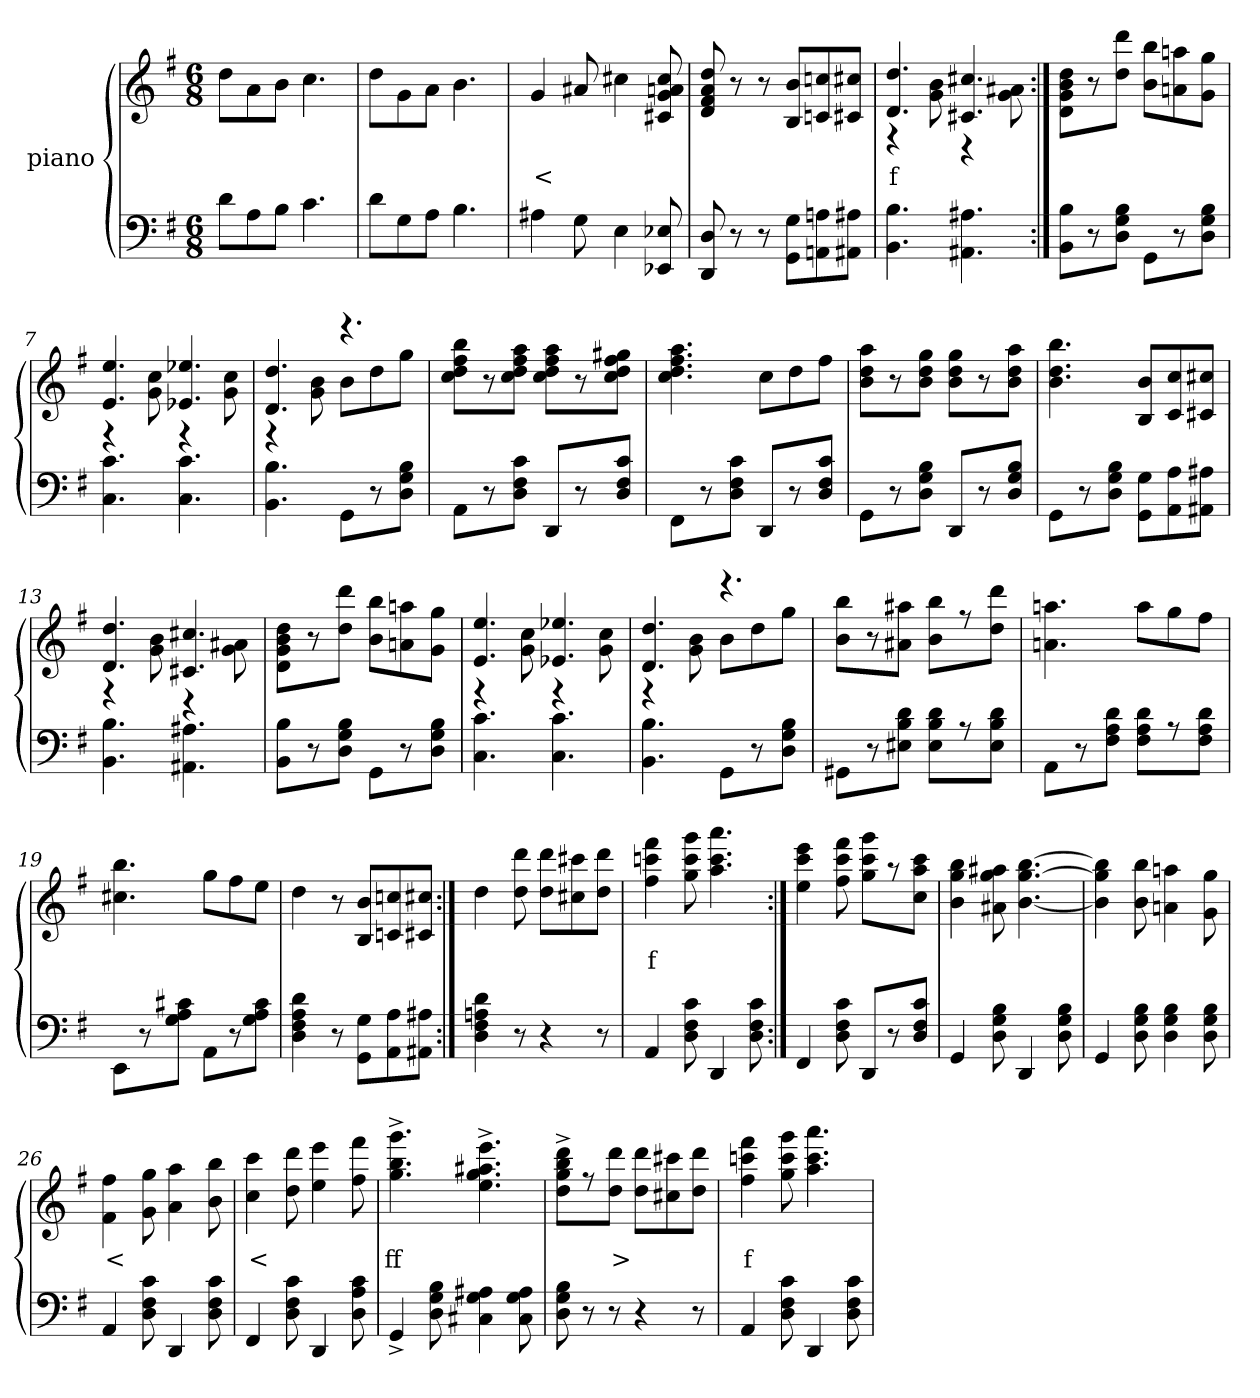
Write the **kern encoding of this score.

**kern	**kern	**text
*part2	*part1	*part1
*staff2	*staff1	*staff1
*I"piano	*I"piano	*
*clefF4	*clefG2	*
*k[f#]	*k[f#]	*
*M6/8	*M6/8	*
=1	=1	=1
8dL	8ddL	.
8A	8a	.
8BJ	8bJ	.
4.c	4.cc	.
=2	=2	=2
8dL	8ddL	.
8G	8g	.
8AJ	8aJ	.
4.B	4.b	.
=3	=3	=3
4A#X	4g	<
8G	8a#X	.
4E	4cc#X	.
8E-X 8EE-X	8cc# 8an 8g 8c#	.
=4	=4	=4
8D 8DD	8dd 8a 8f# 8d	.
8r	8r	.
8r	8r	.
8G 8GGL	8b 8BL	.
8An 8AAn	8ccn 8cn	.
8A#X 8AA#XJ	8cc#X 8c#XJ	.
=5	=5	=5
*	*^	*
4.B 4.BB	4.dd 4.d	4r	f
.	.	8b 8g	.
4.A#X 4.AA#X	4.cc#X 4.c#X	4r	.
.	.	8a#X 8g	.
*	*v	*v	*
=6:|!	=6:|!	=6:|!
8B 8BBL	8dd 8b 8g 8dL	.
8r	8r	.
8B 8G 8DJ	8ddd 8ddJ	.
8GGL	8bb 8bL	.
8r	8aan 8an	.
8B 8G 8DJ	8gg 8gJ	.
=7	=7	=7
*	*^	*
4.c 4.C	4.ee 4.e	4r	.
.	.	8cc 8g	.
4.c 4.C	4.ee-X 4.e-X	4r	.
.	.	8cc 8g	.
=8	=8	=8	=8
4.B 4.BB	4.dd 4.d	4r	.
.	.	8b 8g	.
8GGL	4.r	8bL	.
8r	.	8dd	.
8B 8G 8DJ	.	8ggJ	.
*	*v	*v	*
=9	=9	=9
8AAL	8bb 8ff# 8dd 8ccL	.
8r	8r	.
8c 8F# 8DJ	8aa 8ff# 8dd 8ccJ	.
8DDL	8aa 8ff# 8dd 8ccL	.
8r	8r	.
8c 8F# 8DJ	8gg#X 8ff# 8dd 8ccJ	.
=10	=10	=10
8FF#L	4.aa 4.ff# 4.dd 4.cc	.
8r	.	.
8c 8F# 8DJ	.	.
8DDL	8ccL	.
8r	8dd	.
8c 8F# 8DJ	8ff#J	.
=11	=11	=11
8GGL	8aa 8dd 8bL	.
8r	8r	.
8B 8G 8DJ	8gg 8dd 8bJ	.
8DDL	8gg 8dd 8bL	.
8r	8r	.
8B 8G 8DJ	8aa 8dd 8bJ	.
=12	=12	=12
8GGL	4.bb 4.dd 4.b	.
8r	.	.
8B 8G 8DJ	.	.
8G 8GGL	8b 8BL	.
8A 8AA	8cc 8c	.
8A#X 8AA#XJ	8cc#X 8c#XJ	.
=13	=13	=13
*	*^	*
4.B 4.BB	4.dd 4.d	4r	.
.	.	8b 8g	.
4.A#X 4.AA#X	4.cc#X 4.c#X	4r	.
.	.	8a#X 8g	.
*	*v	*v	*
=14	=14	=14
8B 8BBL	8dd 8b 8g 8dL	.
8r	8r	.
8B 8G 8DJ	8ddd 8ddJ	.
8GGL	8bb 8bL	.
8r	8aan 8an	.
8B 8G 8DJ	8gg 8gJ	.
=15	=15	=15
*	*^	*
4.c 4.C	4.ee 4.e	4r	.
.	.	8cc 8g	.
4.c 4.C	4.ee-X 4.e-X	4r	.
.	.	8cc 8g	.
=16	=16	=16	=16
4.B 4.BB	4.dd 4.d	4r	.
.	.	8b 8g	.
8GGL	4.r	8bL	.
8r	.	8dd	.
8B 8G 8DJ	.	8ggJ	.
*	*v	*v	*
=17	=17	=17
8GG#XL	8bb 8bL	.
8r	8r	.
8d 8B 8E#XJ	8aa#X 8a#XJ	.
8d 8B 8E#L	8bb 8bL	.
8r	8r	.
8d 8B 8E#J	8ddd 8ddJ	.
=18	=18	=18
8AAL	4.aan 4.an	.
8r	.	.
8d 8A 8F#J	.	.
8d 8A 8F#L	8aaL	.
8r	8gg	.
8d 8A 8F#J	8ff#J	.
=19	=19	=19
8EEL	4.bb 4.cc#X	.
8r	.	.
8c#X 8A 8GJ	.	.
8AAL	8ggL	.
8r	8ff#	.
8c# 8A 8GJ	8eeJ	.
=20	=20	=20
4d 4A 4F# 4D	4dd	.
8r	8r	.
8G 8GGL	8b 8BL	.
8A 8AA	8ccn 8cn	.
8A#X 8AA#XJ	8cc#X 8c#XJ	.
=21:|!	=21:|!	=21:|!
4d 4An 4F# 4D	4dd	.
8r	8ddd 8dd	.
4r	8ddd 8ddL	.
.	8ccc#X 8cc#X	.
8r	8ddd 8ddJ	.
=22	=22	=22
4AA	4fff# 4cccn 4ff#	f
8c 8F# 8D	8ggg 8ccc 8gg	.
4DD	4.aaa 4.ccc 4.aa	.
8c 8F# 8D	.	.
=23:|!	=23:|!	=23:|!
4FF#	4eee 4ccc 4ee	.
8c 8F# 8D	8fff# 8ccc 8ff#	.
8DDL	8ggg 8ccc 8ggL	.
8r	8r	.
8c 8F# 8DJ	8ccc 8aa 8ccJ	.
=24	=24	=24
4GG	4bb 4gg 4b	.
8B 8G 8D	8aa#X 8gg 8a#X	.
4DD	[4.bb [4.gg [4.b	.
8B 8G 8D	.	.
=25	=25	=25
4GG	4bb] 4gg] 4b]	.
8B 8G 8D	8bb 8b	.
4B 4G 4D	4aan 4an	.
8B 8G 8D	8gg 8g	.
=26	=26	=26
4AA	4ff# 4f#	<
8c 8F# 8D	8gg 8g	.
4DD	4aa 4a	.
8c 8F# 8D	8bb 8b	.
=27	=27	=27
4FF#	4ccc 4cc	<
8c 8F# 8D	8ddd 8dd	.
4DD	4eee 4ee	.
8c 8A 8D	8fff# 8ff#	.
=28	=28	=28
4GG^>	4.ggg^> 4.bb^> 4.gg^>	ff
8B 8G 8D	.	.
4A#X 4G 4C#X	4.eee^> 4.aa#X^> 4.gg^> 4.ee^>	.
8A# 8G 8C#	.	.
=29	=29	=29
8B 8G 8D	8ddd^> 8bb^> 8gg^> 8dd^>L	.
8r	8r	.
8r	8ddd 8ddJ	>
4r	8ddd 8ddL	.
.	8ccc#X 8cc#X	.
8r	8ddd 8ddJ	.
=30	=30	=30
4AA	4fff# 4cccn 4ff#	f
8c 8F# 8D	8ggg 8ccc 8gg	.
4DD	4.aaa 4.ccc 4.aa	.
8c 8F# 8D	.	.
=	=	=
*-	*-	*-
